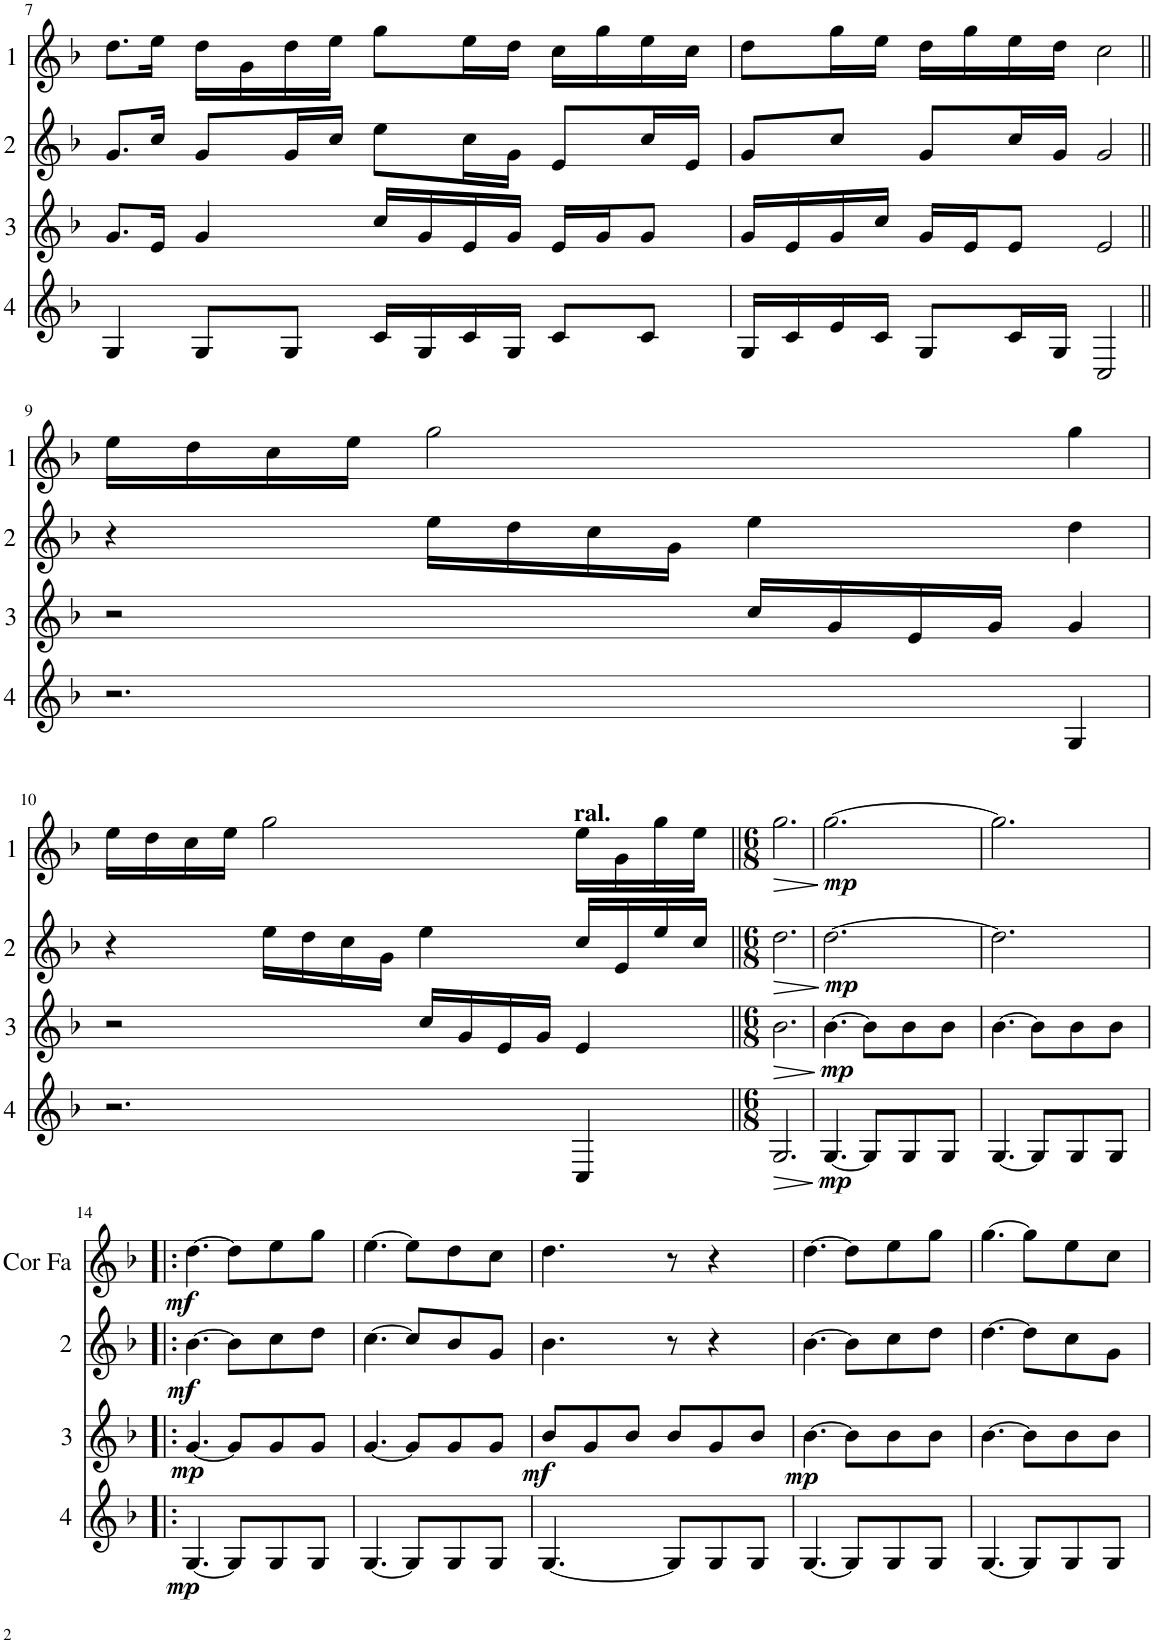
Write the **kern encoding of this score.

**kern	**dynam	**kern	**dynam	**kern	**dynam	**kern	**dynam
*part4	*part4	*part3	*part3	*part2	*part2	*part1	*part1
*staff4	*staff4	*staff3	*staff3	*staff2	*staff2	*staff1	*staff1
*I"Cor 4	*	*I"Cor 3	*	*I"Cor 2	*	*I"Cor 1	*
!!LO:PB:g=z
*clefG2	*	*clefG2	*	*clefG2	*	*clefG2	*
*Trd4c7	*	*Trd4c7	*	*Trd4c7	*	*Trd4c7	*
*k[b-]	*	*k[b-]	*	*k[b-]	*	*k[b-]	*
*M4/4	*	*M4/4	*	*M4/4	*	*M4/4	*
=7	=7	=7	=7	=7	=7	=7	=7
4G/	.	8.g/L	.	8.g/L	.	8.dd\L	.
.	.	16e/Jk	.	16cc/Jk	.	16ee\Jk	.
8G/L	.	4g/	.	8g/L	.	16dd\LL	.
.	.	.	.	.	.	16g\	.
8G/J	.	.	.	16g/L	.	16dd\	.
.	.	.	.	16cc/JJ	.	16ee\JJ	.
16c/LL	.	16cc/LL	.	8ee\L	.	8gg\L	.
16G/	.	16g/	.	.	.	.	.
16c/	.	16e/	.	16cc\L	.	16ee\L	.
16G/JJ	.	16g/JJ	.	16g\JJ	.	16dd\JJ	.
8c/L	.	16e/LL	.	8e/L	.	16cc\LL	.
.	.	16g/J	.	.	.	16gg\	.
8c/J	.	8g/J	.	16cc/L	.	16ee\	.
.	.	.	.	16e/JJ	.	16cc\JJ	.
=8	=8	=8	=8	=8	=8	=8	=8
16G/LL	.	16g/LL	.	8g/L	.	8dd\L	.
16c/	.	16e/	.	.	.	.	.
16e/	.	16g/	.	8cc/J	.	16gg\L	.
16c/JJ	.	16cc/JJ	.	.	.	16ee\JJ	.
8G/L	.	16g/LL	.	8g/L	.	16dd\LL	.
.	.	16e/J	.	.	.	16gg\	.
16c/L	.	8e/J	.	16cc/L	.	16ee\	.
16G/JJ	.	.	.	16g/JJ	.	16dd\JJ	.
2C/	.	2e/	.	2g/	.	2cc\	.
!!LO:LB:g=z
=9||	=9||	=9||	=9||	=9||	=9||	=9||	=9||
2.r	.	2r	.	4r	.	16ee\LL	.
.	.	.	.	.	.	16dd\	.
.	.	.	.	.	.	16cc\	.
.	.	.	.	.	.	16ee\JJ	.
.	.	.	.	16ee\LL	.	2gg\	.
.	.	.	.	16dd\	.	.	.
.	.	.	.	16cc\	.	.	.
.	.	.	.	16g\JJ	.	.	.
.	.	16cc/LL	.	4ee\	.	.	.
.	.	16g/	.	.	.	.	.
.	.	16e/	.	.	.	.	.
.	.	16g/JJ	.	.	.	.	.
4G/	.	4g/	.	4dd\	.	4gg\	.
!!LO:LB:g=z
=10	=10	=10	=10	=10	=10	=10	=10
2.r	.	2r	.	4r	.	16ee\LL	.
.	.	.	.	.	.	16dd\	.
.	.	.	.	.	.	16cc\	.
.	.	.	.	.	.	16ee\JJ	.
.	.	.	.	16ee\LL	.	2gg\	.
.	.	.	.	16dd\	.	.	.
.	.	.	.	16cc\	.	.	.
.	.	.	.	16g\JJ	.	.	.
.	.	16cc/LL	.	4ee\	.	.	.
.	.	16g/	.	.	.	.	.
.	.	16e/	.	.	.	.	.
.	.	16g/JJ	.	.	.	.	.
!	!	!	!	!	!	!LO:TX:a:B:t=ral.	!
4C/	.	4e/	.	16cc/LL	.	16ee\LL	.
.	.	.	.	16e/	.	16g\	.
.	.	.	.	16ee/	.	16gg\	.
.	.	.	.	16cc/JJ	.	16ee\JJ	.
=11||	=11||	=11||	=11||	=11||	=11||	=11||	=11||
*M6/8	*	*M6/8	*	*M6/8	*	*M6/8	*
!	!LO:HP:b	!	!LO:HP:b	!	!LO:HP:b	!	!LO:HP:b
2.G/	>	2.b-\	>	2.dd\	>	2.gg\	>
.	]	.	]	.	]	.	]
=12	=12	=12	=12	=12	=12	=12	=12
!	!LO:DY:b	!	!LO:DY:b	!	!LO:DY:b	!	!LO:DY:b
[4.G/	mp	[4.b-\	mp	[2.dd\	mp	[2.gg\	mp
8G/L]	.	8b-\L]	.	.	.	.	.
8G/	.	8b-\	.	.	.	.	.
8G/J	.	8b-\J	.	.	.	.	.
=13	=13	=13	=13	=13	=13	=13	=13
[4.G/	.	[4.b-\	.	2.dd\]	.	2.gg\]	.
8G/L]	.	8b-\L]	.	.	.	.	.
8G/	.	8b-\	.	.	.	.	.
8G/J	.	8b-\J	.	.	.	.	.
!!LO:LB:g=z
=14!|:	=14!|:	=14!|:	=14!|:	=14!|:	=14!|:	=14!|:	=14!|:
!	!LO:DY:b	!	!LO:DY:b	!	!LO:DY:b	!	!LO:DY:b
[4.G/	mp	[4.g/	mp	[4.b-\	mf	[4.dd\	mf
8G/L]	.	8g/L]	.	8b-\L]	.	8dd\L]	.
8G/	.	8g/	.	8cc\	.	8ee\	.
8G/J	.	8g/J	.	8dd\J	.	8gg\J	.
=15	=15	=15	=15	=15	=15	=15	=15
[4.G/	.	[4.g/	.	[4.cc\	.	[4.ee\	.
8G/L]	.	8g/L]	.	8cc/L]	.	8ee\L]	.
8G/	.	8g/	.	8b-/	.	8dd\	.
8G/J	.	8g/J	.	8g/J	.	8cc\J	.
=16	=16	=16	=16	=16	=16	=16	=16
!	!	!	!LO:DY:b	!	!	!	!
[4.G/	.	8b-/L	mf	4.b-\	.	4.dd\	.
.	.	8g/	.	.	.	.	.
.	.	8b-/J	.	.	.	.	.
8G/L]	.	8b-/L	.	8r	.	8r	.
8G/	.	8g/	.	4r	.	4r	.
8G/J	.	8b-/J	.	.	.	.	.
=17	=17	=17	=17	=17	=17	=17	=17
!	!	!	!LO:DY:b	!	!	!	!
[4.G/	.	[4.b-\	mp	[4.b-\	.	[4.dd\	.
8G/L]	.	8b-\L]	.	8b-\L]	.	8dd\L]	.
8G/	.	8b-\	.	8cc\	.	8ee\	.
8G/J	.	8b-\J	.	8dd\J	.	8gg\J	.
=18	=18	=18	=18	=18	=18	=18	=18
[4.G/	.	[4.b-\	.	[4.dd\	.	[4.gg\	.
8G/L]	.	8b-\L]	.	8dd\L]	.	8gg\L]	.
8G/	.	8b-\	.	8cc\	.	8ee\	.
8G/J	.	8b-\J	.	8g\J	.	8cc\J	.
=	=	=	=	=	=	=	=
*-	*-	*-	*-	*-	*-	*-	*-
